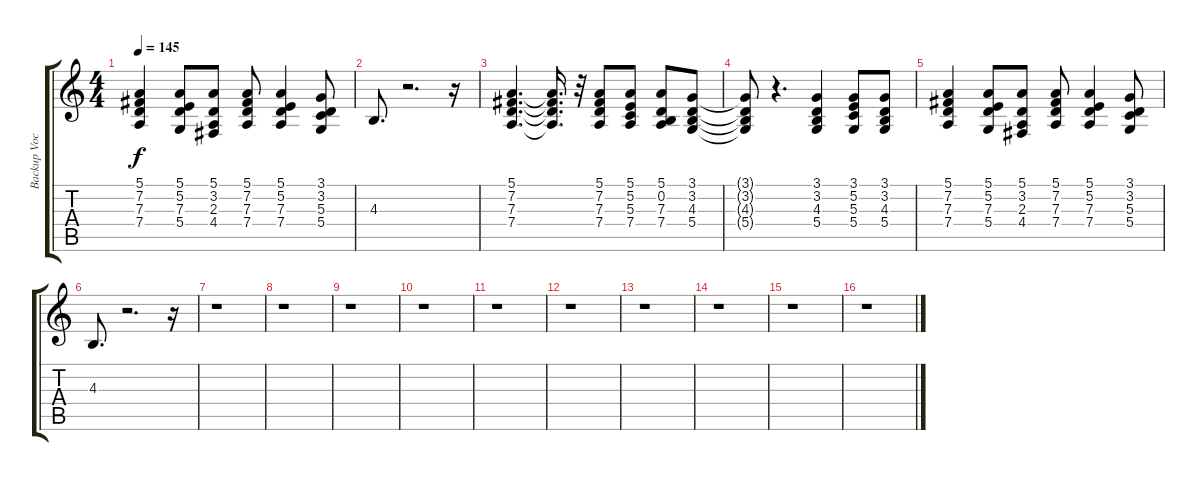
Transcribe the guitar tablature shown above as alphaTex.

\track ("Backup Vocals 2" "Backup Voc") {instrument voiceoohs}
\staff {score tabs}
\tuning (E4 B3 G3 D3 A2 E2) {hide}
\ts (4 4)
\tempo 145
\clef g2
\ks c
(5.1 7.2 7.3 7.4).4{dy f} (5.1 5.2 7.3 5.4).8 (5.1 3.2 2.3 4.4).8 (5.1 7.2 7.3 7.4).8 (5.1 5.2 7.3 7.4).4 (3.1 3.2 5.3 5.4).8 |
4.3.8{d} r.2{d} r.16 |
(5.1 7.2 7.3 7.4).4{d} (5.1{t} 7.2{t} 7.3{t} 7.4{t}).16{d} r.32 (5.1 7.2 7.3 7.4).8 (5.1 5.2 5.3 7.4).8 (5.1 0.2 7.3 7.4).8 (3.1 3.2 4.3 5.4).8 |
(3.1{t} 3.2{t} 4.3{t} 5.4{t}).8 r.4{d} (3.1 3.2 4.3 5.4).4 (3.1 5.2 5.3 5.4).8 (3.1 3.2 4.3 5.4).8 |
(5.1 7.2 7.3 7.4).4 (5.1 5.2 7.3 5.4).8 (5.1 3.2 2.3 4.4).8 (5.1 7.2 7.3 7.4).8 (5.1 5.2 7.3 7.4).4 (3.1 3.2 5.3 5.4).8 |
4.3.8{d} r.2{d} r.16 |
r.1 |
r.1 |
r.1 |
r.1 |
r.1 |
r.1 |
r.1 |
r.1 |
r.1 |
r.1
